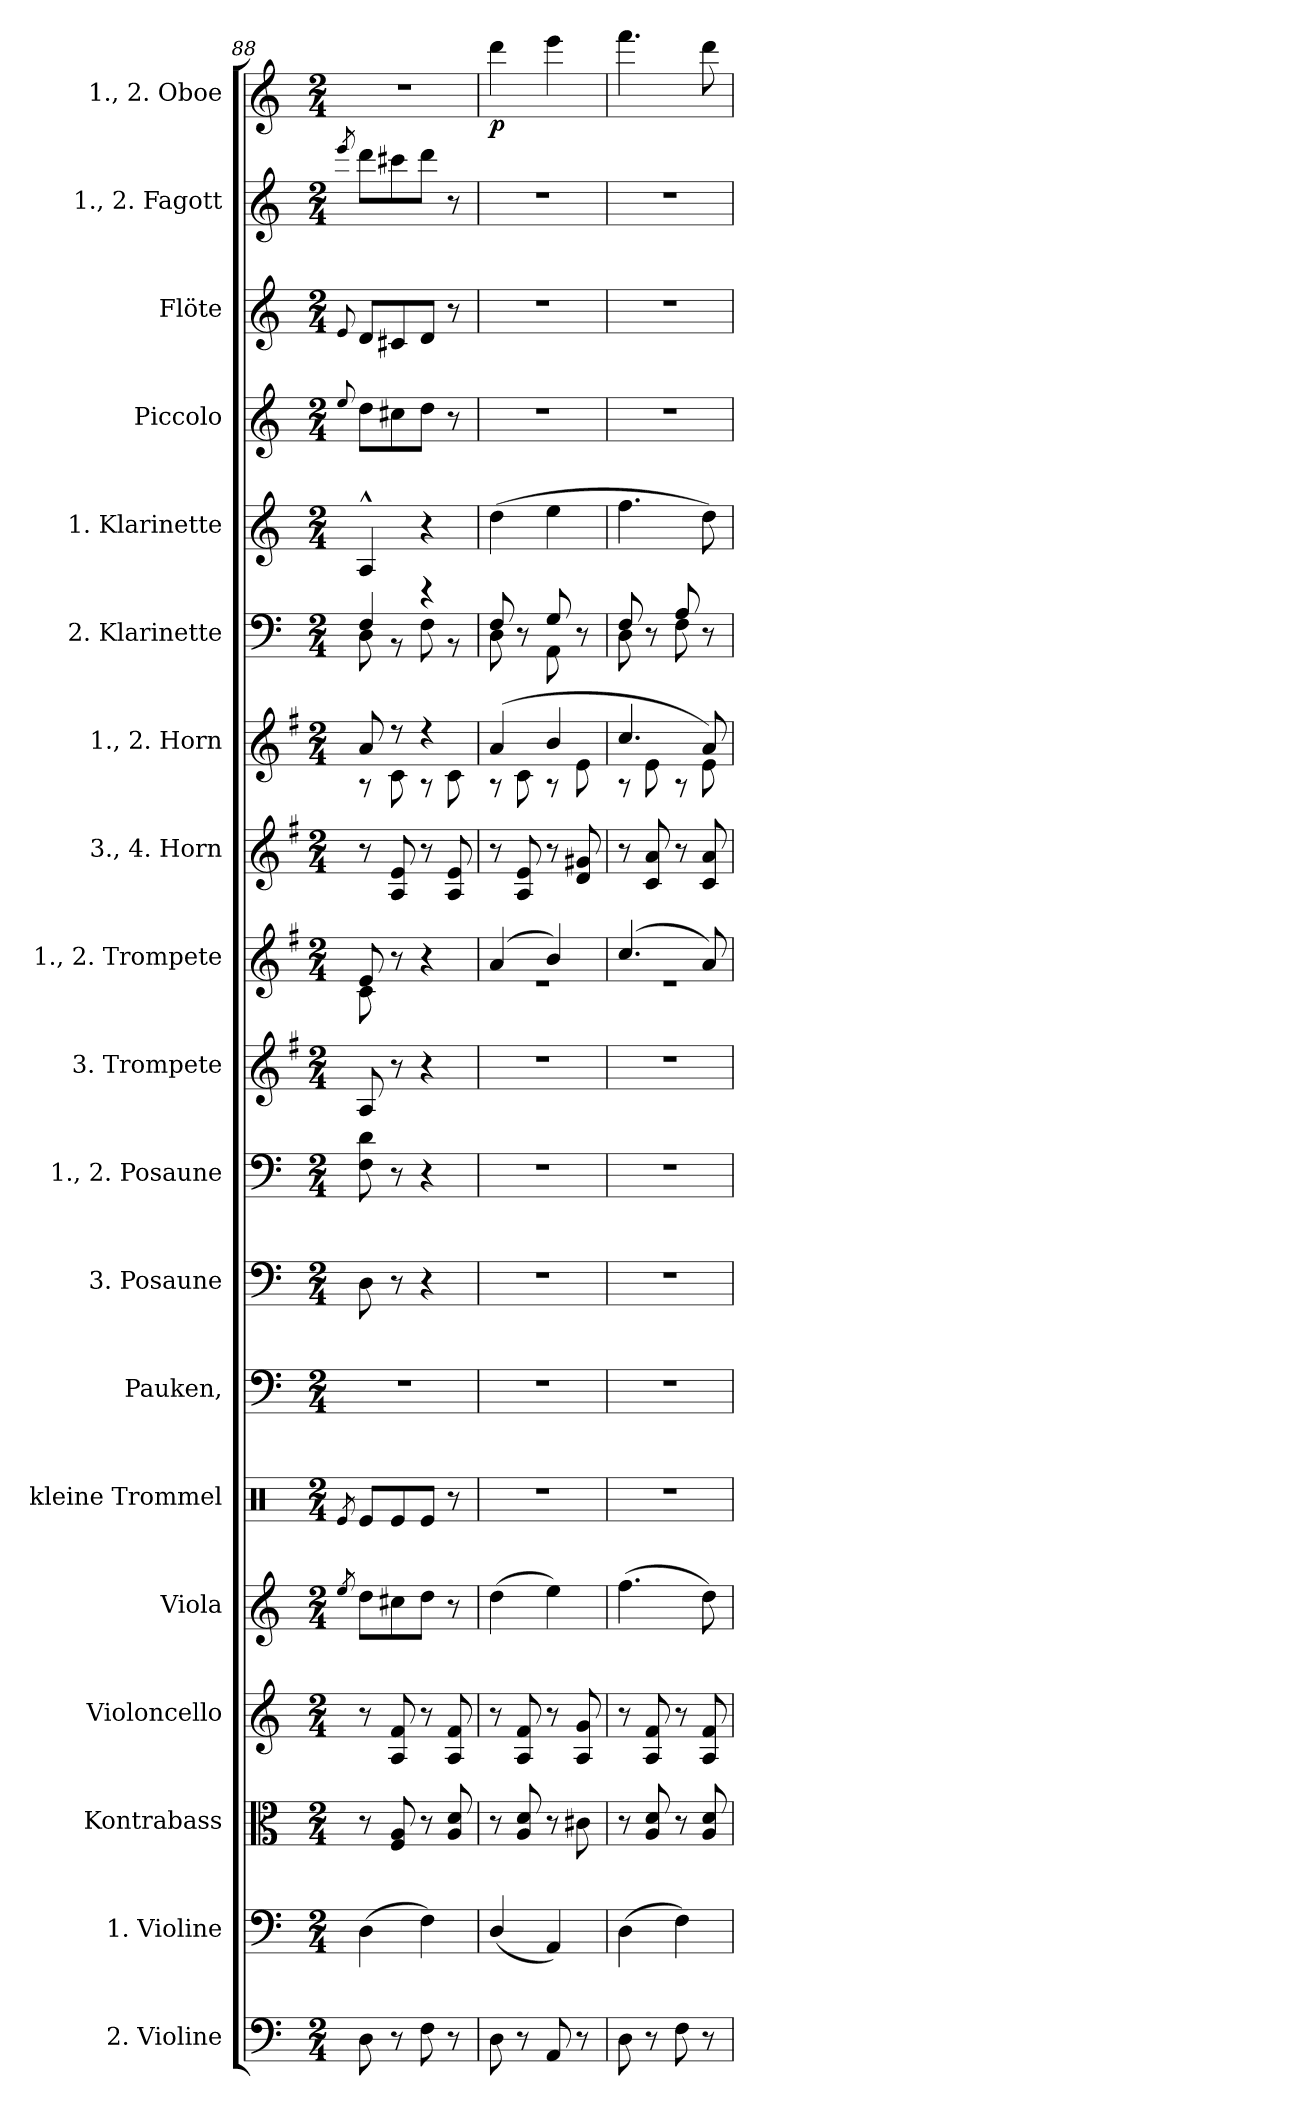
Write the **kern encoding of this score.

**kern	**kern	**kern	**kern	**kern	**kern	**kern	**kern	**kern	**kern	**kern	**kern	**kern	**kern	**kern	**kern	**kern	**kern	**kern	**dynam
*part19	*part18	*part17	*part16	*part15	*part14	*part13	*part12	*part11	*part10	*part9	*part8	*part7	*part6	*part5	*part4	*part3	*part2	*part1	*part1
*staff19	*staff18	*staff17	*staff16	*staff15	*staff14	*staff13	*staff12	*staff11	*staff10	*staff9	*staff8	*staff7	*staff6	*staff5	*staff4	*staff3	*staff2	*staff1	*staff1
*I"2. Violine	*I"1. Violine	*I"Kontrabass	*I"Violoncello	*I"Viola	*I"kleine Trommel	*I"Pauken,	*I"3. Posaune	*I"1., 2. Posaune	*I"3. Trompete	*I"1., 2. Trompete	*I"3., 4. Horn	*I"1., 2. Horn	*I"2. Klarinette	*I"1. Klarinette	*I"Piccolo	*I"Flöte	*I"1., 2. Fagott	*I"1., 2. Oboe	*
*I'2. Vl.	*I'1. Vl.	*I'Kb.	*I'Vc.	*I'Va.	*I'kl. Tr.	*I'Pk.,	*I'3. Pos.	*I'1., 2. Pos.	*I'3. Trp.	*I'1., 2. Trp.	*I'3., 4. Hr.	*I'1., 2.  Hr.	*I'2. Klar.	*I'1. Klar.	*I'Picc.	*I'Fl.	*I'1., 2. Fag.	*I'1., 2. Ob.	*
*clefF4	*clefF4	*clefC3	*clefG2	*clefG2	*clefX	*clefF4	*clefF4	*clefF4	*clefG2	*clefG2	*clefG2	*clefG2	*clefF4	*clefG2	*clefG2	*clefG2	*clefG2	*clefG2	*
*ITrd7c12	*	*	*	*	*	*	*	*	*ITrd-3c-5	*ITrd-3c-5	*ITrd4c7	*ITrd4c7	*	*ITrd1c2	*ITrd1c2	*	*ITrd-7c-12	*	*
*k[]	*k[]	*k[]	*k[]	*k[]	*k[]	*k[]	*k[]	*k[]	*k[]	*k[]	*k[]	*k[]	*k[]	*k[b-e-]	*k[b-e-]	*k[]	*k[]	*k[]	*
*M2/4	*M2/4	*M2/4	*M2/4	*M2/4	*M2/4	*M2/4	*M2/4	*M2/4	*M2/4	*M2/4	*M2/4	*M2/4	*M2/4	*M2/4	*M2/4	*M2/4	*M2/4	*M2/4	*
=88	=88	=88	=88	=88	=88	=88	=88	=88	=88	=88	=88	=88	=88	=88	=88	=88	=88	=88	=88
.	.	.	.	8qee/	8qRe/	.	.	.	.	.	.	.	.	.	8qqdd/	8qqe/	8qeeee/	.	.
*	*	*	*	*	*	*	*	*	*	*^	*	*^	*^	*	*	*	*	*	*
8DD\	(>4D\	8r	8r	8dd\L	8Re/L	2r	8D\	8F\ 8d\	8d/	8a/	8f\	8r	8d/	8rA	4F/	8D\	4G^^/	8cc\L	8d/L	8dddd\L	2r	.
8r	.	8F/ 8A/	8A/ 8f/	8cc#X\	8Re/	.	8r	8r	8r	8r	4ryy	8D/ 8A/	8r	8F\	.	8r	.	8bn\	8c#X/	8cccc#X\	.	.
8FF\	4F\)	8r	8r	8dd\J	8Re/J	.	4r	4r	4r	4r	.	8r	4r	8rA	4r	8F\	4r	8cc\J	8d/J	8dddd\J	.	.
8r	.	8A/ 8d/	8A/ 8f/	8r	8r	.	.	.	.	.	8ryy	8D/ 8A/	.	8F\	.	8r	.	8r	8r	8r	.	.
=89	=89	=89	=89	=89	=89	=89	=89	=89	=89	=89	=89	=89	=89	=89	=89	=89	=89	=89	=89	=89	=89	=89
!	!	!	!	!	!	!	!	!	!	!	!	!	!	!	!	!	!	!	!	!	!	!LO:DY:b
8DD\	(<4D/	8r	8r	(>4dd\	2r	2r	2r	2r	2r	(>4dd/	2r	8r	(4d/	8rA	8F/	8D\	(4cc\	2r	2r	2r	4ddd\	p
8r	.	8A/ 8d/	8A/ 8f/	.	.	.	.	.	.	.	.	8D/ 8A/	.	8F\	8r	8ryy	.	.	.	.	.	.
8AAA/	4AA/)	8r	8r	4ee\)	.	.	.	.	.	4ee/)	.	8r	4e/	8rA	8G/	8AA\	4dd\	.	.	.	4eee\	.
8r	.	8c#X\	8A/ 8g/	.	.	.	.	.	.	.	.	8G/ 8c#X/	.	8A\	8r	8ryy	.	.	.	.	.	.
=90	=90	=90	=90	=90	=90	=90	=90	=90	=90	=90	=90	=90	=90	=90	=90	=90	=90	=90	=90	=90	=90	=90
8DD\	(>4D\	8r	8r	(>4.ff\	2r	2r	2r	2r	2r	(>4.ff/	2r	8r	4.f/	8rA	8F/	8D\	4.ee-\	2r	2r	2r	4.fff\	.
8r	.	8A/ 8d/	8A/ 8f/	.	.	.	.	.	.	.	.	8F/ 8d/	.	8A\	8r	8ryy	.	.	.	.	.	.
8FF\	4F\)	8r	8r	.	.	.	.	.	.	.	.	8r	.	8rA	8A/	8F\	.	.	.	.	.	.
8r	.	8A/ 8d/	8A/ 8f/	8dd\)	.	.	.	.	.	8dd/)	.	8F/ 8d/	8d/)	8A\	8r	8ryy	8cc\)	.	.	.	8ddd\	.
*	*	*	*	*	*	*	*	*	*	*	*	*	*v	*v	*	*	*	*	*	*	*	*
*	*	*	*	*	*	*	*	*	*	*v	*v	*	*	*v	*v	*	*	*	*	*	*
=	=	=	=	=	=	=	=	=	=	=	=	=	=	=	=	=	=	=	=
*-	*-	*-	*-	*-	*-	*-	*-	*-	*-	*-	*-	*-	*-	*-	*-	*-	*-	*-	*-
